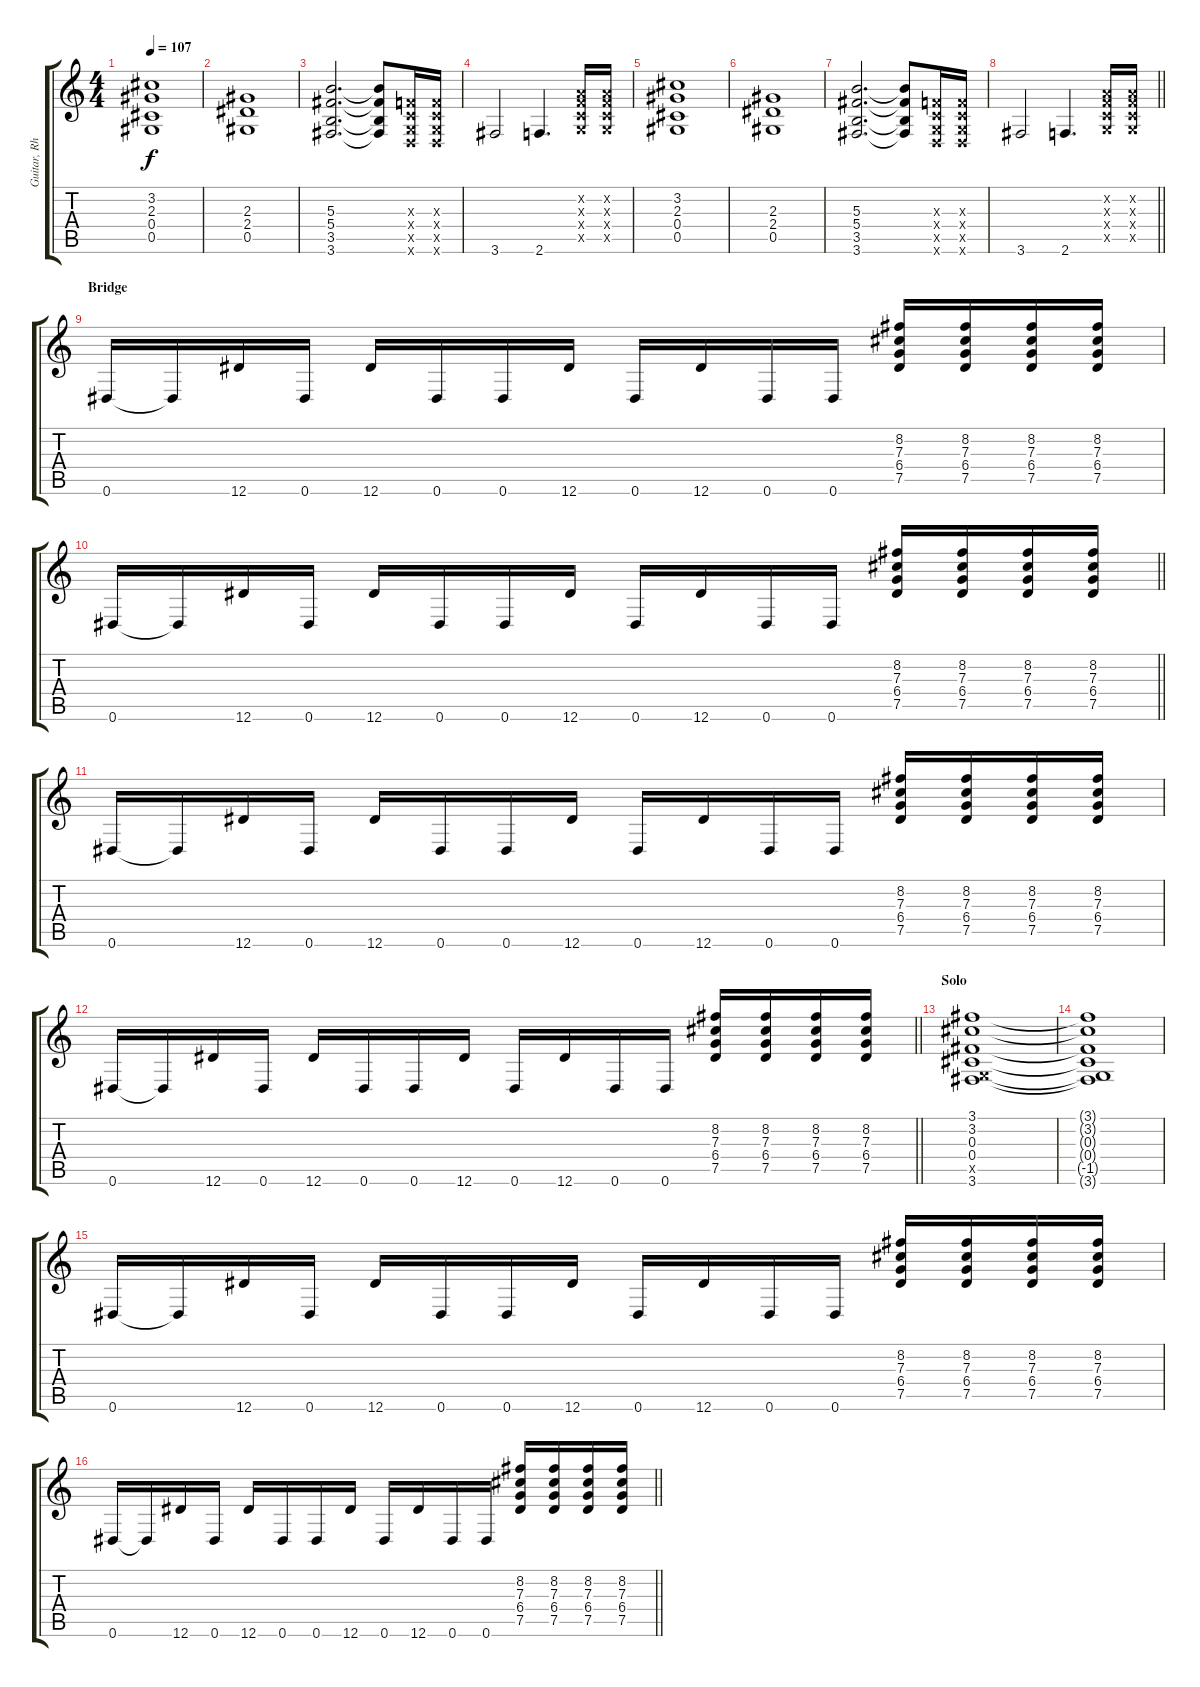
\track ("Guitar, Rhythm" "Guitar, Rh") {instrument distortionguitar}
\staff {score tabs}
\tuning (Eb4 Bb3 Gb3 Db3 Ab2 Eb2) {hide}
\ts (4 4)
\tempo 107
\clef g2
\ks c
(3.2 2.3 0.4 0.5).1{dy f} |
(2.3 2.4 0.5).1 |
(5.3 5.4 3.5 3.6).2{d} (5.3{t} 5.4{t} 3.5{t} 3.6{t}).8 (-1.3{x} -1.4{x} -1.5{x} -1.6{x}).16 (-1.3{x} -1.4{x} -1.5{x} -1.6{x}).16 |
3.6.2 2.6.4{d} (-1.2{x} -1.3{x} -1.4{x} -1.5{x}).16 (-1.2{x} -1.3{x} -1.4{x} -1.5{x}).16 |
(3.2 2.3 0.4 0.5).1 |
(2.3 2.4 0.5).1 |
(5.3 5.4 3.5 3.6).2{d} (5.3{t} 5.4{t} 3.5{t} 3.6{t}).8 (-1.3{x} -1.4{x} -1.5{x} -1.6{x}).16 (-1.3{x} -1.4{x} -1.5{x} -1.6{x}).16 |
\barLineRight lightlight
3.6.2 2.6.4{d} (-1.2{x} -1.3{x} -1.4{x} -1.5{x}).16 (-1.2{x} -1.3{x} -1.4{x} -1.5{x}).16 |
\section ("" "Bridge")
0.6.16 0.6{t}.16 12.6.16 0.6.16 12.6.16 0.6.16 0.6.16 12.6.16 0.6.16 12.6.16 0.6.16 0.6.16 (8.2 7.3 6.4 7.5).16 (8.2 7.3 6.4 7.5).16 (8.2 7.3 6.4 7.5).16 (8.2 7.3 6.4 7.5).16 |
\barLineRight lightlight
0.6.16 0.6{t}.16 12.6.16 0.6.16 12.6.16 0.6.16 0.6.16 12.6.16 0.6.16 12.6.16 0.6.16 0.6.16 (8.2 7.3 6.4 7.5).16 (8.2 7.3 6.4 7.5).16 (8.2 7.3 6.4 7.5).16 (8.2 7.3 6.4 7.5).16 |
0.6.16 0.6{t}.16 12.6.16 0.6.16 12.6.16 0.6.16 0.6.16 12.6.16 0.6.16 12.6.16 0.6.16 0.6.16 (8.2 7.3 6.4 7.5).16 (8.2 7.3 6.4 7.5).16 (8.2 7.3 6.4 7.5).16 (8.2 7.3 6.4 7.5).16 |
\barLineRight lightlight
0.6.16 0.6{t}.16 12.6.16 0.6.16 12.6.16 0.6.16 0.6.16 12.6.16 0.6.16 12.6.16 0.6.16 0.6.16 (8.2 7.3 6.4 7.5).16 (8.2 7.3 6.4 7.5).16 (8.2 7.3 6.4 7.5).16 (8.2 7.3 6.4 7.5).16 |
\section ("" "Solo")
(3.1 3.2 0.3 0.4 -1.5{x} 3.6).1 |
(3.1{t} 3.2{t} 0.3{t} 0.4{t} -1.5{t} 3.6{t}).1 |
0.6.16 0.6{t}.16 12.6.16 0.6.16 12.6.16 0.6.16 0.6.16 12.6.16 0.6.16 12.6.16 0.6.16 0.6.16 (8.2 7.3 6.4 7.5).16 (8.2 7.3 6.4 7.5).16 (8.2 7.3 6.4 7.5).16 (8.2 7.3 6.4 7.5).16 |
\barLineRight lightlight
0.6.16 0.6{t}.16 12.6.16 0.6.16 12.6.16 0.6.16 0.6.16 12.6.16 0.6.16 12.6.16 0.6.16 0.6.16 (8.2 7.3 6.4 7.5).16 (8.2 7.3 6.4 7.5).16 (8.2 7.3 6.4 7.5).16 (8.2 7.3 6.4 7.5).16
